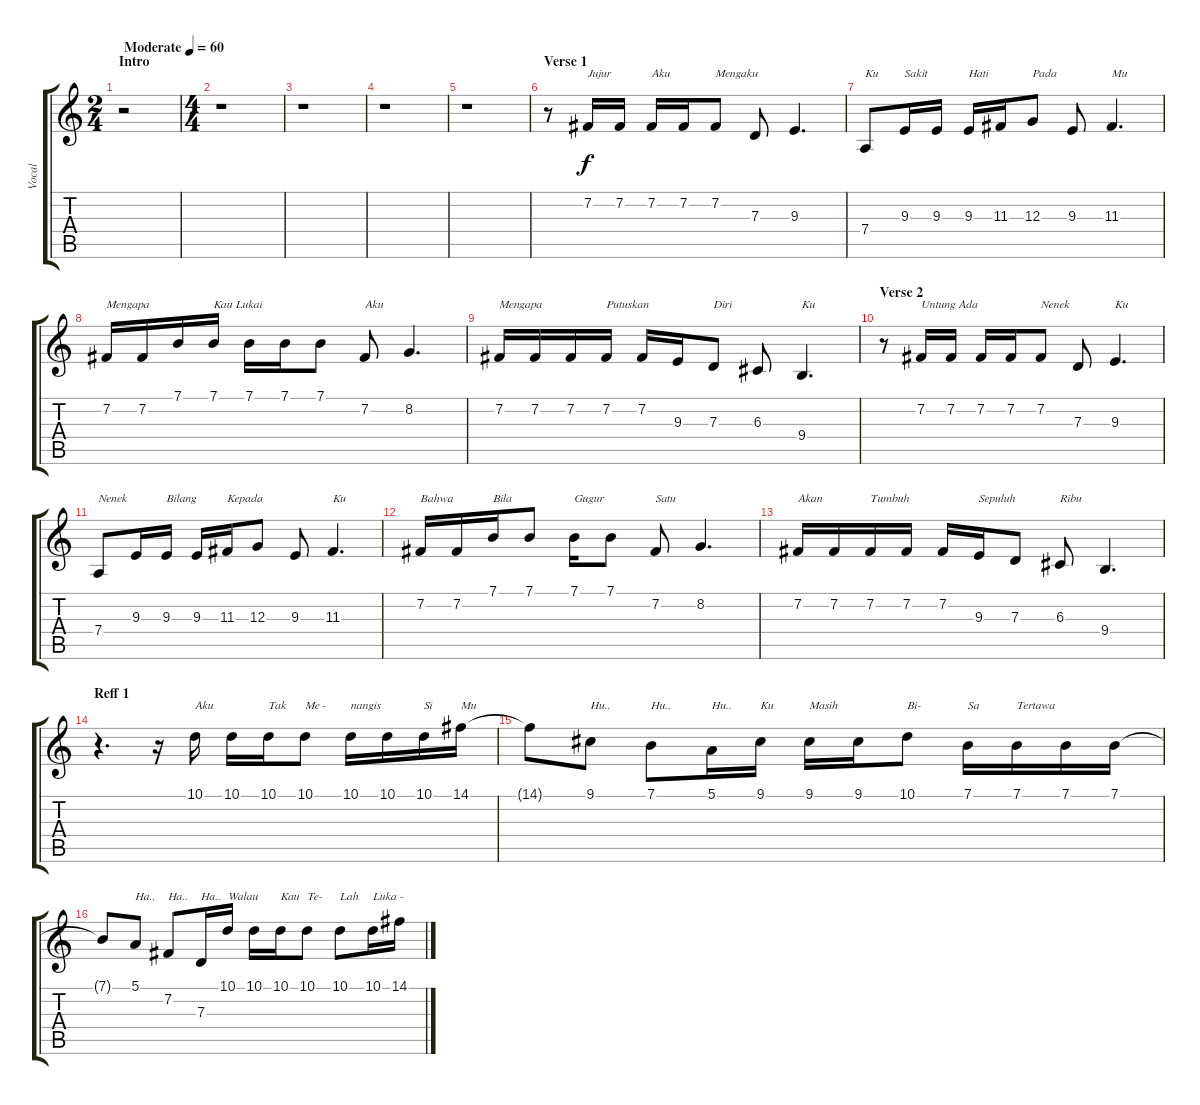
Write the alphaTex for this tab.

\track ("Vocal" "Vocal") {instrument lead1square}
\staff {score tabs}
\tuning (E4 B3 G3 D3 A2 E2) {hide}
\ts (2 4)
\section ("" "Intro")
\tempo (60 "Moderate")
\clef g2
\ks c
r.2{dy f instrument lead1square} |
\ts (4 4)
r.1 |
r.1 |
r.1 |
r.1 |
\section ("" "Verse 1")
r.8 7.2.16{txt "Jujur"} 7.2.16 7.2.16{txt "Aku"} 7.2.16 7.2.8{txt "Mengaku"} 7.3.8 9.3.4{d} |
7.4.8{txt "Ku"} 9.3.16{txt "Sakit"} 9.3.16 9.3.16{txt "Hati"} 11.3.16 12.3.8{txt "Pada"} 9.3.8 11.3.4{d txt "Mu"} |
7.2.16{txt "Mengapa"} 7.2.16 7.1.16 7.1.16{txt "Kau Lukai"} 7.1.16 7.1.16 7.1.8 7.2.8{txt "Aku"} 8.2.4{d} |
7.2.16{txt "Mengapa"} 7.2.16 7.2.16 7.2.16{txt "Putuskan"} 7.2.16 9.3.16 7.3.8{txt "Diri"} 6.3.8 9.4.4{d txt "Ku"} |
\section ("" "Verse 2")
r.8 7.2.16{txt "Untung Ada"} 7.2.16 7.2.16 7.2.16 7.2.8{txt "Nenek"} 7.3.8 9.3.4{d txt "Ku"} |
7.4.8{txt "Nenek"} 9.3.16 9.3.16{txt "Bilang"} 9.3.16 11.3.16{txt "Kepada"} 12.3.8 9.3.8 11.3.4{d txt "Ku"} |
7.2.16{txt "Bahwa"} 7.2.16 7.1.16{txt "Bila"} 7.1.8 7.1.16{txt "Gugur"} 7.1.8 7.2.8{txt "Satu"} 8.2.4{d} |
7.2.16{txt "Akan"} 7.2.16 7.2.16{txt "Tumbuh"} 7.2.16 7.2.16 9.3.16{txt "Sepuluh"} 7.3.8 6.3.8{txt "Ribu"} 9.4.4{d} |
\section ("" "Reff 1")
r.4{d} r.16 10.1.16{txt "Aku"} 10.1.16 10.1.16{txt "Tak"} 10.1.8{txt "Me -"} 10.1.16{txt "nangis"} 10.1.16 10.1.16{txt "Si"} 14.1.16{txt "Mu"} |
14.1{t}.8 9.1.8{txt "Hu.."} 7.1.8{txt "Hu.."} 5.1.16{txt "Hu.."} 9.1.16{txt "Ku"} 9.1.16{txt "Masih"} 9.1.16 10.1.8{txt "Bi-"} 7.1.16{txt "Sa"} 7.1.16{txt "Tertawa"} 7.1.16 7.1.16 |
7.1{t}.8 5.1.8{txt "Ha.."} 7.2.8{txt "Ha.."} 7.3.16{txt "Ha.."} 10.1.16{txt "Walau"} 10.1.16 10.1.16{txt "Kau"} 10.1.8{txt "Te-"} 10.1.8{txt "Lah"} 10.1.16{txt "Luka -"} 14.1.16
